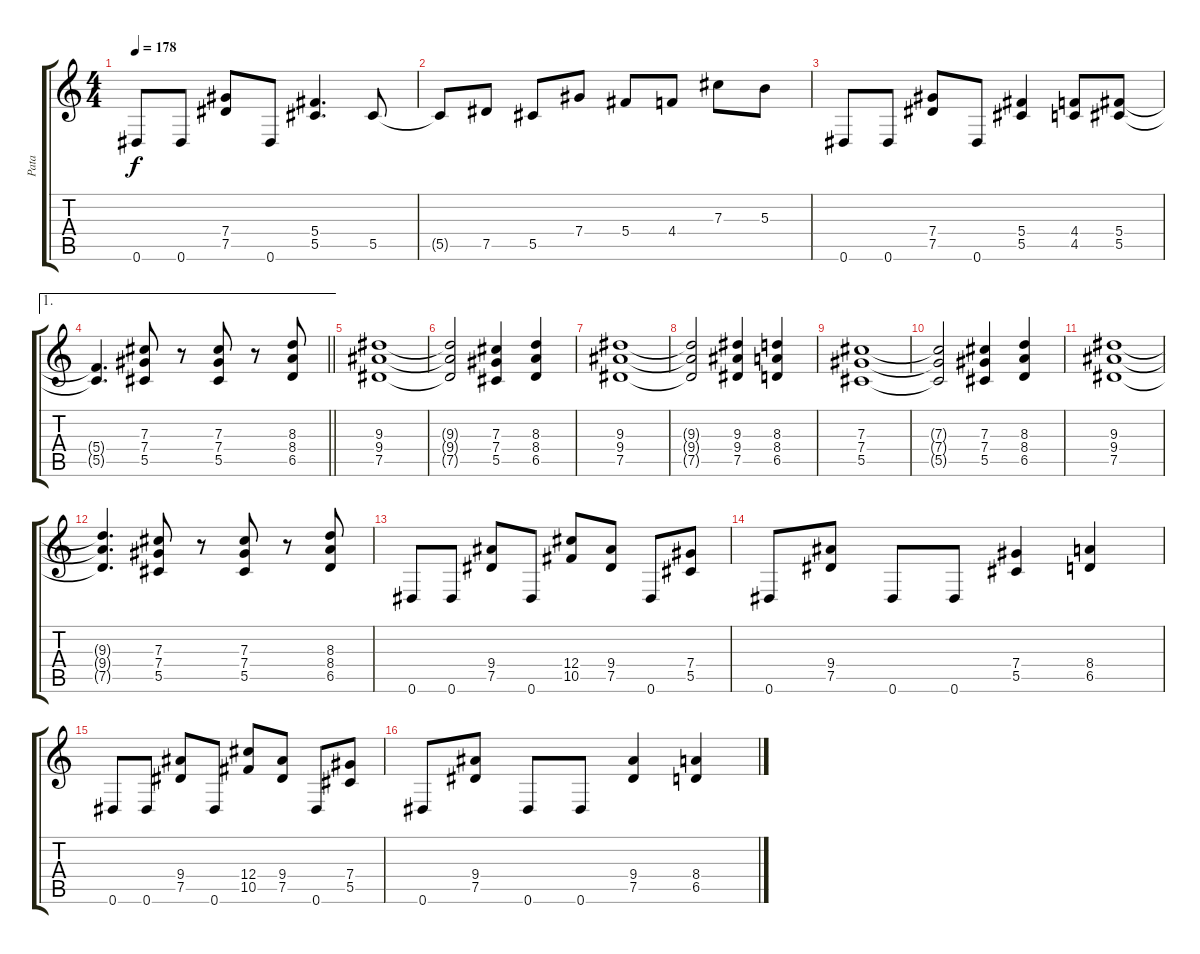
\track ("Pata" "Pata") {instrument distortionguitar}
\staff {score tabs}
\tuning (Eb4 Bb3 Gb3 Db3 Ab2 Eb2) {hide}
\ts (4 4)
\tempo 178
\clef g2
\ks c
0.6.8{dy f} 0.6.8 (7.4 7.5).8 0.6.8 (5.4 5.5).4{d} 5.5.8 |
5.5{t}.8 7.5.8 5.5.8 7.4.8 5.4.8 4.4.8 7.3.8 5.3.8 |
0.6.8 0.6.8 (7.4 7.5).8 0.6.8 (5.4 5.5).4 (4.4 4.5).8 (5.4 5.5).8 |
\ae 1
\barLineRight lightlight
(5.4{t} 5.5{t}).4{d} (7.3 7.4 5.5).8 r.8 (7.3 7.4 5.5).8 r.8 (8.3 8.4 6.5).8{txt ""} |
\section ("" "")
(9.3 9.4 7.5).1 |
(9.3{t} 9.4{t} 7.5{t}).2 (7.3 7.4 5.5).4 (8.3 8.4 6.5).4 |
(9.3 9.4 7.5).1 |
(9.3{t} 9.4{t} 7.5{t}).2 (9.3 9.4 7.5).4 (8.3 8.4 6.5).4 |
(7.3 7.4 5.5).1 |
(7.3{t} 7.4{t} 5.5{t}).2 (7.3 7.4 5.5).4 (8.3 8.4 6.5).4 |
(9.3 9.4 7.5).1 |
(9.3{t} 9.4{t} 7.5{t}).4{d} (7.3 7.4 5.5).8 r.8 (7.3 7.4 5.5).8 r.8 (8.3 8.4 6.5).8 |
0.6.8 0.6.8 (9.4 7.5).8 0.6.8 (12.4 10.5).8 (9.4 7.5).8 0.6.8 (7.4 5.5).8 |
0.6.8 (9.4 7.5).8 0.6.8 0.6.8 (7.4 5.5).4 (8.4 6.5).4 |
0.6.8 0.6.8 (9.4 7.5).8 0.6.8 (12.4 10.5).8 (9.4 7.5).8 0.6.8 (7.4 5.5).8 |
0.6.8 (9.4 7.5).8 0.6.8 0.6.8 (9.4 7.5).4 (8.4 6.5).4
